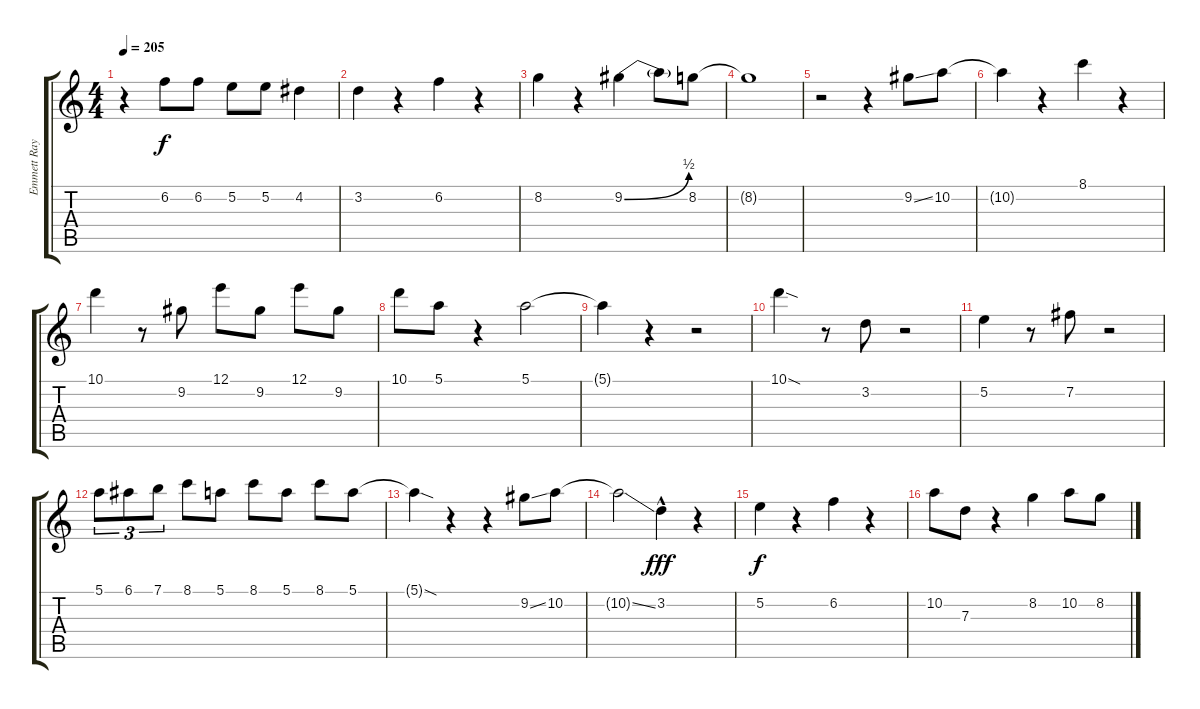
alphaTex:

\track ("Emmett Ray" "Emmett Ray") {instrument acousticguitarsteel}
\staff {score tabs}
\tuning (E4 B3 G3 D3 A2 E2) {hide}
\ts (4 4)
\tempo 205
\clef g2
\ks c
r.4{dy f instrument acousticguitarsteel} 6.2.8 6.2.8 5.2.8 5.2.8 4.2.4 |
3.2.4 r.4 6.2.4 r.4 |
8.2.4 r.4 9.2{be (bend 0 0 60 2)}.4 9.2{t}.8 8.2.8 |
8.2{t}.1 |
r.2 r.4 9.2{ss}.8 10.2.8 |
10.2{t}.4 r.4 8.1.4 r.4 |
10.1.4 r.8 9.2.8 12.1.8 9.2.8 12.1.8 9.2.8 |
10.1.8 5.1.8 r.4 5.1.2 |
5.1{t}.4 r.4 r.2 |
10.1{sod}.4 r.8 3.2.8 r.2 |
5.2.4 r.8 7.2.8 r.2 |
5.1.8{tu (3 2)} 6.1.8{tu (3 2)} 7.1.8{tu (3 2)} 8.1.8 5.1.8 8.1.8 5.1.8 8.1.8 5.1.8 |
5.1{sod t}.4 r.4 r.4 9.2{ss}.8 10.2.8 |
10.2{ss t}.2 3.2{hac}.4{dy fff} r.4 |
5.2.4{dy f} r.4 6.2.4 r.4 |
10.2.8 7.3.8 r.4 8.2.4 10.2.8 8.2.8
